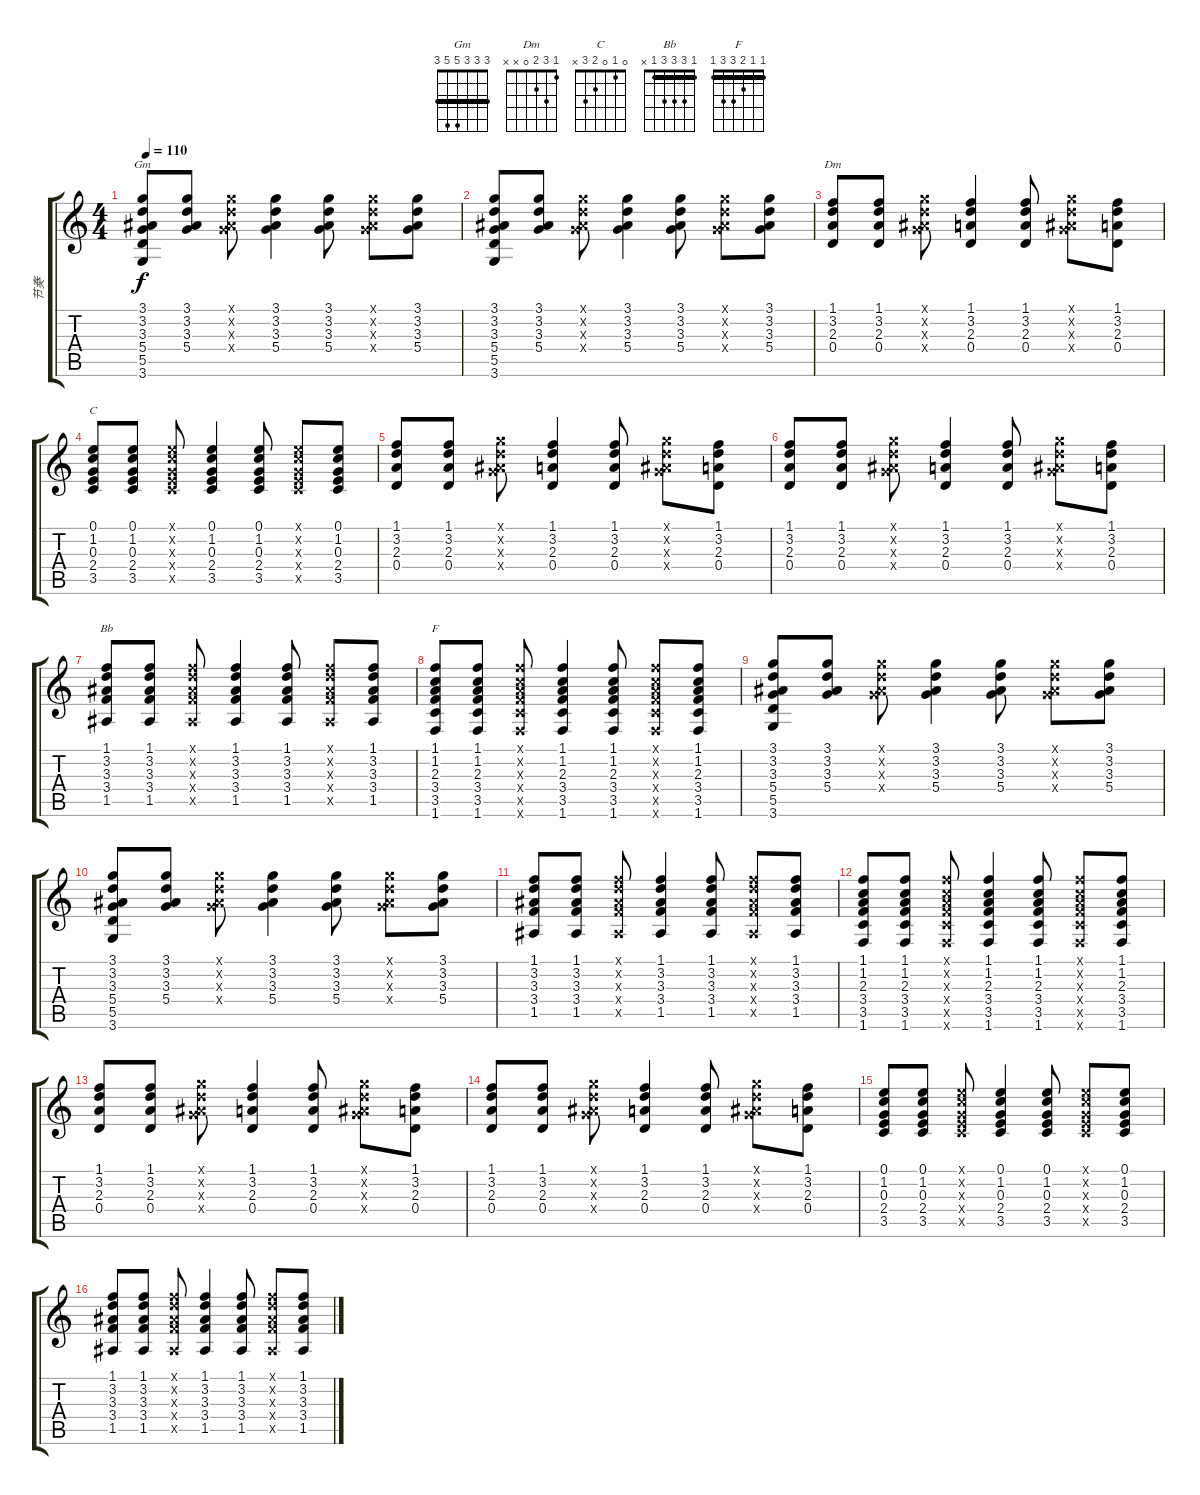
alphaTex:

\track ("节奏" "节奏") {instrument acousticguitarsteel}
\staff {score tabs}
\tuning (E4 B3 G3 D3 A2 E2) {hide}
\chord ("Gm" 3 3 3 5 5 3) {barre 3}
\chord ("Dm" 1 3 2 0 x x)
\chord ("C" 0 1 0 2 3 x)
\chord ("Bb" 1 3 3 3 1 x) {barre 1}
\chord ("F" 1 1 2 3 3 1) {barre 1}
\ts (4 4)
\tempo 110
\clef g2
\ks c
(3.1 3.2 3.3 5.4 5.5 3.6).8{ch "Gm" dy f} (3.1 3.2 3.3 5.4).8 (3.1{x} 3.2{x} 3.3{x} 5.4{x}).8 (3.1 3.2 3.3 5.4).4 (3.1 3.2 3.3 5.4).8 (3.1{x} 3.2{x} 3.3{x} 5.4{x}).8 (3.1 3.2 3.3 5.4).8 |
(3.1 3.2 3.3 5.4 5.5 3.6).8 (3.1 3.2 3.3 5.4).8 (3.1{x} 3.2{x} 3.3{x} 5.4{x}).8 (3.1 3.2 3.3 5.4).4 (3.1 3.2 3.3 5.4).8 (3.1{x} 3.2{x} 3.3{x} 5.4{x}).8 (3.1 3.2 3.3 5.4).8 |
(1.1 3.2 2.3 0.4).8{ch "Dm"} (1.1 3.2 2.3 0.4).8 (3.1{x} 3.2{x} 3.3{x} 5.4{x}).8 (1.1 3.2 2.3 0.4).4 (1.1 3.2 2.3 0.4).8 (3.1{x} 3.2{x} 3.3{x} 5.4{x}).8 (1.1 3.2 2.3 0.4).8 |
(0.1 1.2 0.3 2.4 3.5).8{ch "C"} (0.1 1.2 0.3 2.4 3.5).8 (0.1{x} 1.2{x} 0.3{x} 2.4{x} 3.5{x}).8 (0.1 1.2 0.3 2.4 3.5).4 (0.1 1.2 0.3 2.4 3.5).8 (0.1{x} 1.2{x} 0.3{x} 2.4{x} 3.5{x}).8 (0.1 1.2 0.3 2.4 3.5).8 |
(1.1 3.2 2.3 0.4).8 (1.1 3.2 2.3 0.4).8 (3.1{x} 3.2{x} 3.3{x} 5.4{x}).8 (1.1 3.2 2.3 0.4).4 (1.1 3.2 2.3 0.4).8 (3.1{x} 3.2{x} 3.3{x} 5.4{x}).8 (1.1 3.2 2.3 0.4).8 |
(1.1 3.2 2.3 0.4).8 (1.1 3.2 2.3 0.4).8 (3.1{x} 3.2{x} 3.3{x} 5.4{x}).8 (1.1 3.2 2.3 0.4).4 (1.1 3.2 2.3 0.4).8 (3.1{x} 3.2{x} 3.3{x} 5.4{x}).8 (1.1 3.2 2.3 0.4).8 |
(1.1 3.2 3.3 3.4 1.5).8{ch "Bb"} (1.1 3.2 3.3 3.4 1.5).8 (1.1{x} 3.2{x} 3.3{x} 3.4{x} 1.5{x}).8 (1.1 3.2 3.3 3.4 1.5).4 (1.1 3.2 3.3 3.4 1.5).8 (1.1{x} 3.2{x} 3.3{x} 3.4{x} 1.5{x}).8 (1.1 3.2 3.3 3.4 1.5).8 |
(1.1 1.2 2.3 3.4 3.5 1.6).8{ch "F"} (1.1 1.2 2.3 3.4 3.5 1.6).8 (1.1{x} 1.2{x} 2.3{x} 3.4{x} 3.5{x} 1.6{x}).8 (1.1 1.2 2.3 3.4 3.5 1.6).4 (1.1 1.2 2.3 3.4 3.5 1.6).8 (1.1{x} 1.2{x} 2.3{x} 3.4{x} 3.5{x} 1.6{x}).8 (1.1 1.2 2.3 3.4 3.5 1.6).8 |
(3.1 3.2 3.3 5.4 5.5 3.6).8 (3.1 3.2 3.3 5.4).8 (3.1{x} 3.2{x} 3.3{x} 5.4{x}).8 (3.1 3.2 3.3 5.4).4 (3.1 3.2 3.3 5.4).8 (3.1{x} 3.2{x} 3.3{x} 5.4{x}).8 (3.1 3.2 3.3 5.4).8 |
(3.1 3.2 3.3 5.4 5.5 3.6).8 (3.1 3.2 3.3 5.4).8 (3.1{x} 3.2{x} 3.3{x} 5.4{x}).8 (3.1 3.2 3.3 5.4).4 (3.1 3.2 3.3 5.4).8 (3.1{x} 3.2{x} 3.3{x} 5.4{x}).8 (3.1 3.2 3.3 5.4).8 |
(1.1 3.2 3.3 3.4 1.5).8 (1.1 3.2 3.3 3.4 1.5).8 (1.1{x} 3.2{x} 3.3{x} 3.4{x} 1.5{x}).8 (1.1 3.2 3.3 3.4 1.5).4 (1.1 3.2 3.3 3.4 1.5).8 (1.1{x} 3.2{x} 3.3{x} 3.4{x} 1.5{x}).8 (1.1 3.2 3.3 3.4 1.5).8 |
(1.1 1.2 2.3 3.4 3.5 1.6).8 (1.1 1.2 2.3 3.4 3.5 1.6).8 (1.1{x} 1.2{x} 2.3{x} 3.4{x} 3.5{x} 1.6{x}).8 (1.1 1.2 2.3 3.4 3.5 1.6).4 (1.1 1.2 2.3 3.4 3.5 1.6).8 (1.1{x} 1.2{x} 2.3{x} 3.4{x} 3.5{x} 1.6{x}).8 (1.1 1.2 2.3 3.4 3.5 1.6).8 |
(1.1 3.2 2.3 0.4).8 (1.1 3.2 2.3 0.4).8 (3.1{x} 3.2{x} 3.3{x} 5.4{x}).8 (1.1 3.2 2.3 0.4).4 (1.1 3.2 2.3 0.4).8 (3.1{x} 3.2{x} 3.3{x} 5.4{x}).8 (1.1 3.2 2.3 0.4).8 |
(1.1 3.2 2.3 0.4).8 (1.1 3.2 2.3 0.4).8 (3.1{x} 3.2{x} 3.3{x} 5.4{x}).8 (1.1 3.2 2.3 0.4).4 (1.1 3.2 2.3 0.4).8 (3.1{x} 3.2{x} 3.3{x} 5.4{x}).8 (1.1 3.2 2.3 0.4).8 |
(0.1 1.2 0.3 2.4 3.5).8 (0.1 1.2 0.3 2.4 3.5).8 (0.1{x} 1.2{x} 0.3{x} 2.4{x} 3.5{x}).8 (0.1 1.2 0.3 2.4 3.5).4 (0.1 1.2 0.3 2.4 3.5).8 (0.1{x} 1.2{x} 0.3{x} 2.4{x} 3.5{x}).8 (0.1 1.2 0.3 2.4 3.5).8 |
(1.1 3.2 3.3 3.4 1.5).8 (1.1 3.2 3.3 3.4 1.5).8 (1.1{x} 3.2{x} 3.3{x} 3.4{x} 1.5{x}).8 (1.1 3.2 3.3 3.4 1.5).4 (1.1 3.2 3.3 3.4 1.5).8 (1.1{x} 3.2{x} 3.3{x} 3.4{x} 1.5{x}).8 (1.1 3.2 3.3 3.4 1.5).8
